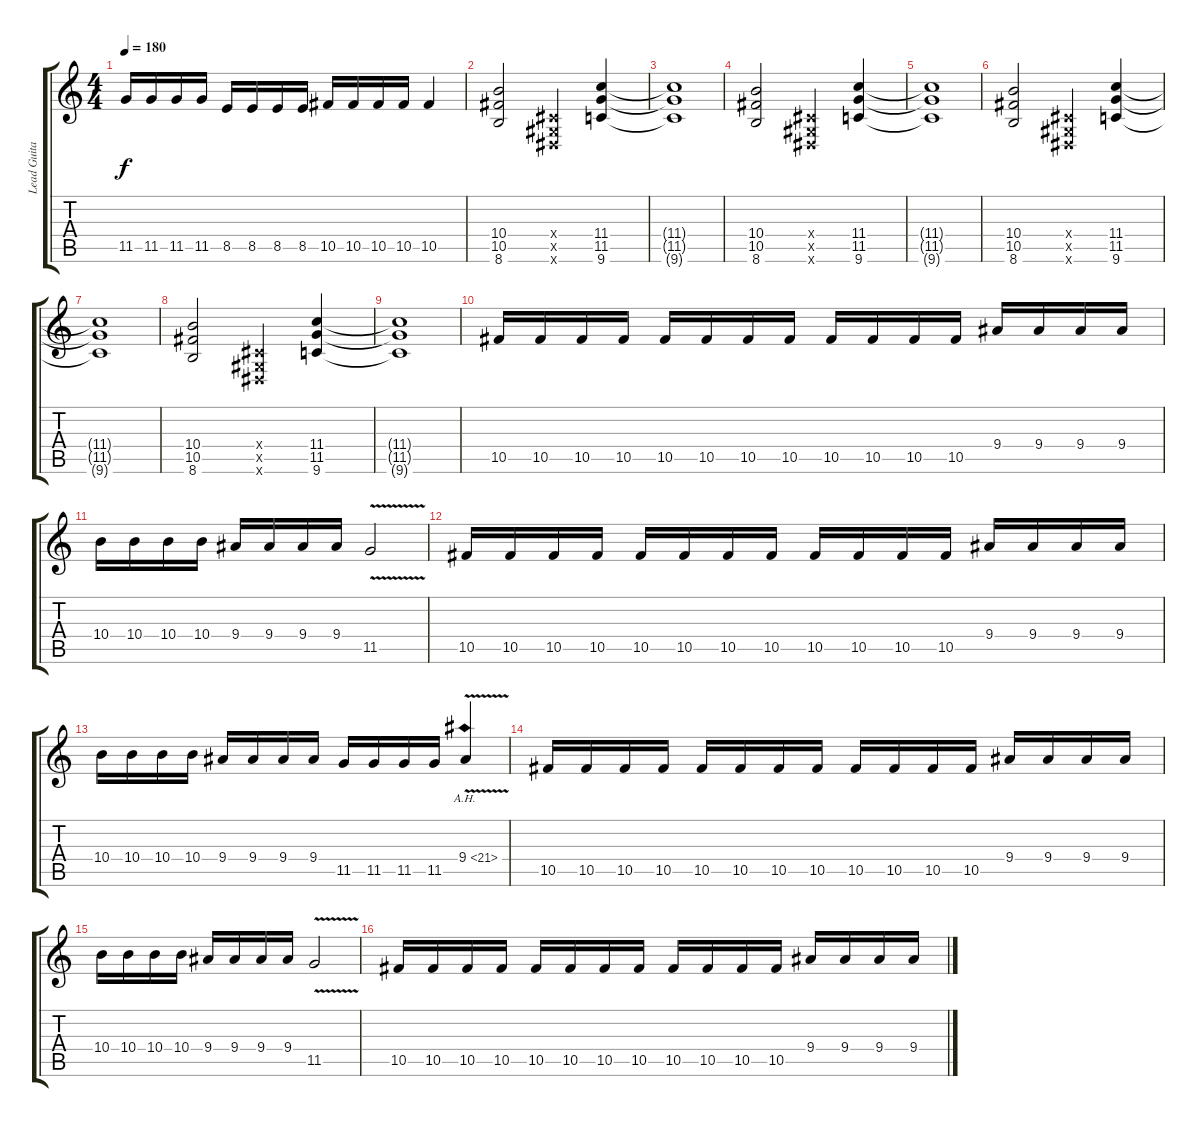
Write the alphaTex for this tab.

\track ("Lead Guitar" "Lead Guita") {instrument overdrivenguitar}
\staff {score tabs}
\tuning (Eb4 Bb3 Gb3 Db3 Ab2 Eb2) {hide}
\ts (4 4)
\tempo 180
\clef g2
\ks c
11.5.16{dy f} 11.5.16 11.5.16 11.5.16 8.5.16 8.5.16 8.5.16 8.5.16 10.5.16 10.5.16 10.5.16 10.5.16 10.5.4 |
(10.4 10.5 8.6).2 (0.4{x} 0.5{x} 0.6{x}).4 (11.4 11.5 9.6).4 |
(11.4{t} 11.5{t} 9.6{t}).1 |
(10.4 10.5 8.6).2 (0.4{x} 0.5{x} 0.6{x}).4 (11.4 11.5 9.6).4 |
(11.4{t} 11.5{t} 9.6{t}).1 |
(10.4 10.5 8.6).2 (0.4{x} 0.5{x} 0.6{x}).4 (11.4 11.5 9.6).4 |
(11.4{t} 11.5{t} 9.6{t}).1 |
(10.4 10.5 8.6).2 (0.4{x} 0.5{x} 0.6{x}).4 (11.4 11.5 9.6).4 |
(11.4{t} 11.5{t} 9.6{t}).1 |
10.5.16 10.5.16 10.5.16 10.5.16 10.5.16 10.5.16 10.5.16 10.5.16 10.5.16 10.5.16 10.5.16 10.5.16 9.4.16 9.4.16 9.4.16 9.4.16 |
10.4.16 10.4.16 10.4.16 10.4.16 9.4.16 9.4.16 9.4.16 9.4.16 11.5{v}.2 |
10.5.16 10.5.16 10.5.16 10.5.16 10.5.16 10.5.16 10.5.16 10.5.16 10.5.16 10.5.16 10.5.16 10.5.16 9.4.16 9.4.16 9.4.16 9.4.16 |
10.4.16 10.4.16 10.4.16 10.4.16 9.4.16 9.4.16 9.4.16 9.4.16 11.5.16 11.5.16 11.5.16 11.5.16 9.4{ah 12 v}.4 |
10.5.16 10.5.16 10.5.16 10.5.16 10.5.16 10.5.16 10.5.16 10.5.16 10.5.16 10.5.16 10.5.16 10.5.16 9.4.16 9.4.16 9.4.16 9.4.16 |
10.4.16 10.4.16 10.4.16 10.4.16 9.4.16 9.4.16 9.4.16 9.4.16 11.5{v}.2 |
10.5.16 10.5.16 10.5.16 10.5.16 10.5.16 10.5.16 10.5.16 10.5.16 10.5.16 10.5.16 10.5.16 10.5.16 9.4.16 9.4.16 9.4.16 9.4.16
